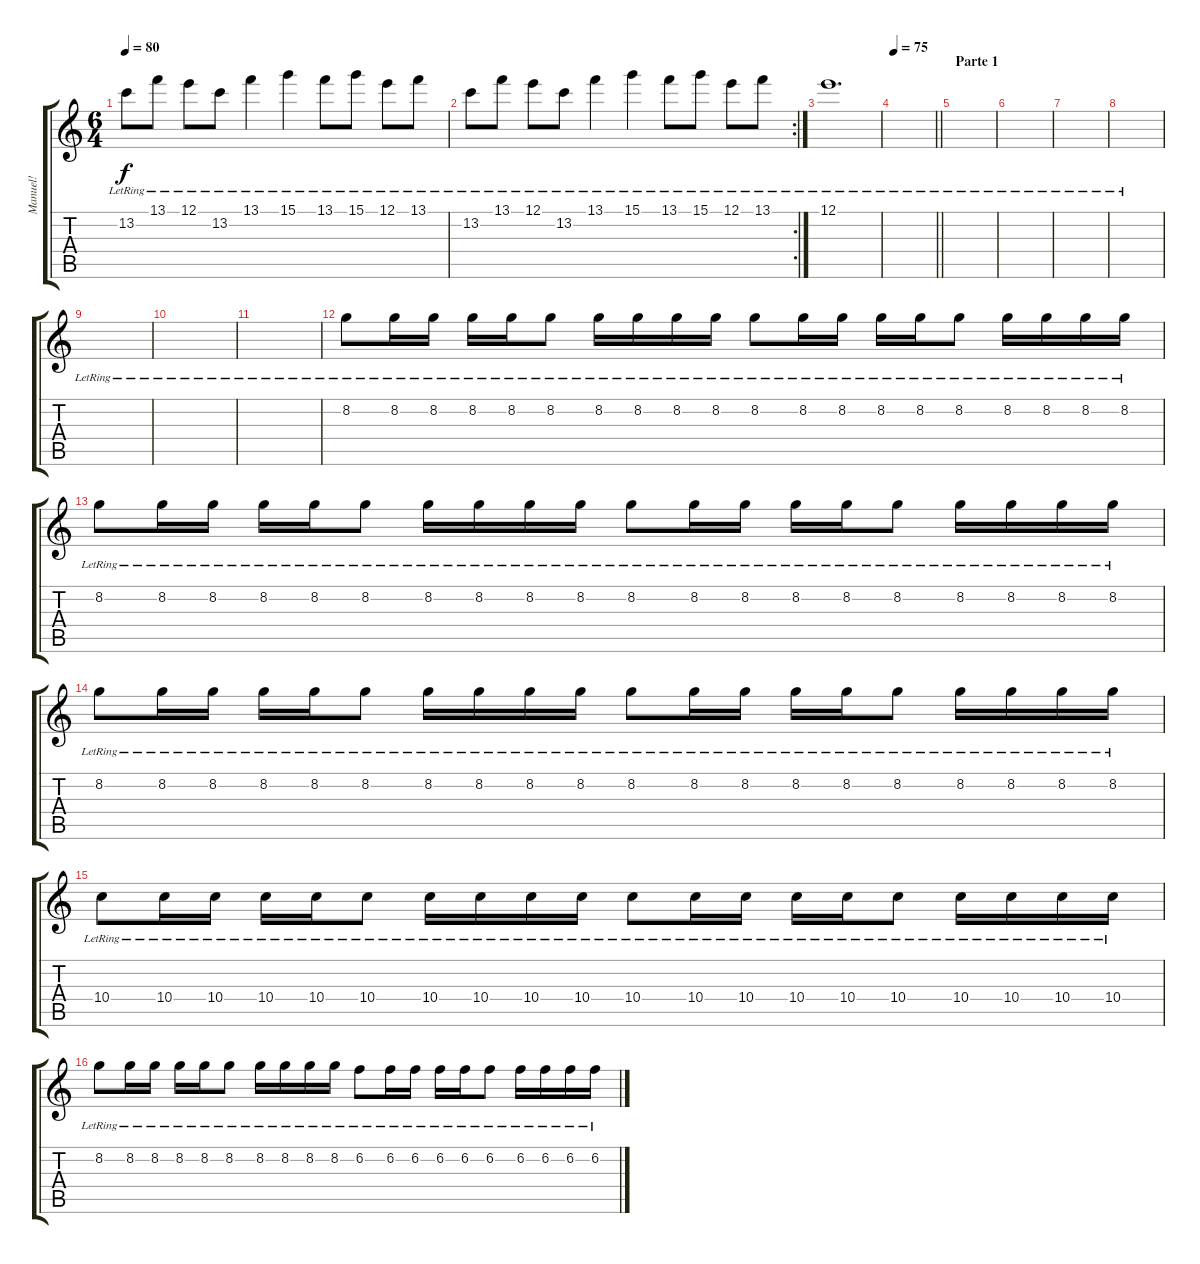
\track ("Manuel!" "Manuel!") {instrument electricguitarclean}
\staff {score tabs}
\tuning (E4 B3 G3 D3 A2 E2) {hide}
\ts (6 4)
\tempo 80
\clef g2
\ks c
13.2{lr}.8{dy f} 13.1{lr}.8 12.1{lr}.8 13.2{lr}.8 13.1{lr}.4 15.1{lr}.4 13.1{lr}.8 15.1{lr}.8 12.1{lr}.8 13.1{lr}.8 |
\rc 2
13.2{lr}.8 13.1{lr}.8 12.1{lr}.8 13.2{lr}.8 13.1{lr}.4 15.1{lr}.4 13.1{lr}.8 15.1{lr}.8 12.1{lr}.8 13.1{lr}.8 |
12.1{lr}.1{d} |
\tempo 75
\barLineRight lightlight
|
\section ("" "Parte 1")
|
|
|
|
|
|
|
8.2{lr}.8 8.2{lr}.16 8.2{lr}.16 8.2{lr}.16 8.2{lr}.16 8.2{lr}.8 8.2{lr}.16 8.2{lr}.16 8.2{lr}.16 8.2{lr}.16 8.2{lr}.8 8.2{lr}.16 8.2{lr}.16 8.2{lr}.16 8.2{lr}.16 8.2{lr}.8 8.2{lr}.16 8.2{lr}.16 8.2{lr}.16 8.2{lr}.16 |
8.2{lr}.8 8.2{lr}.16 8.2{lr}.16 8.2{lr}.16 8.2{lr}.16 8.2{lr}.8 8.2{lr}.16 8.2{lr}.16 8.2{lr}.16 8.2{lr}.16 8.2{lr}.8 8.2{lr}.16 8.2{lr}.16 8.2{lr}.16 8.2{lr}.16 8.2{lr}.8 8.2{lr}.16 8.2{lr}.16 8.2{lr}.16 8.2{lr}.16 |
8.2{lr}.8 8.2{lr}.16 8.2{lr}.16 8.2{lr}.16 8.2{lr}.16 8.2{lr}.8 8.2{lr}.16 8.2{lr}.16 8.2{lr}.16 8.2{lr}.16 8.2{lr}.8 8.2{lr}.16 8.2{lr}.16 8.2{lr}.16 8.2{lr}.16 8.2{lr}.8 8.2{lr}.16 8.2{lr}.16 8.2{lr}.16 8.2{lr}.16 |
10.4{lr}.8 10.4{lr}.16 10.4{lr}.16 10.4{lr}.16 10.4{lr}.16 10.4{lr}.8 10.4{lr}.16 10.4{lr}.16 10.4{lr}.16 10.4{lr}.16 10.4{lr}.8 10.4{lr}.16 10.4{lr}.16 10.4{lr}.16 10.4{lr}.16 10.4{lr}.8 10.4{lr}.16 10.4{lr}.16 10.4{lr}.16 10.4{lr}.16 |
8.2{lr}.8 8.2{lr}.16 8.2{lr}.16 8.2{lr}.16 8.2{lr}.16 8.2{lr}.8 8.2{lr}.16 8.2{lr}.16 8.2{lr}.16 8.2{lr}.16 6.2{lr}.8 6.2{lr}.16 6.2{lr}.16 6.2{lr}.16 6.2{lr}.16 6.2{lr}.8 6.2{lr}.16 6.2{lr}.16 6.2{lr}.16 6.2{lr}.16
